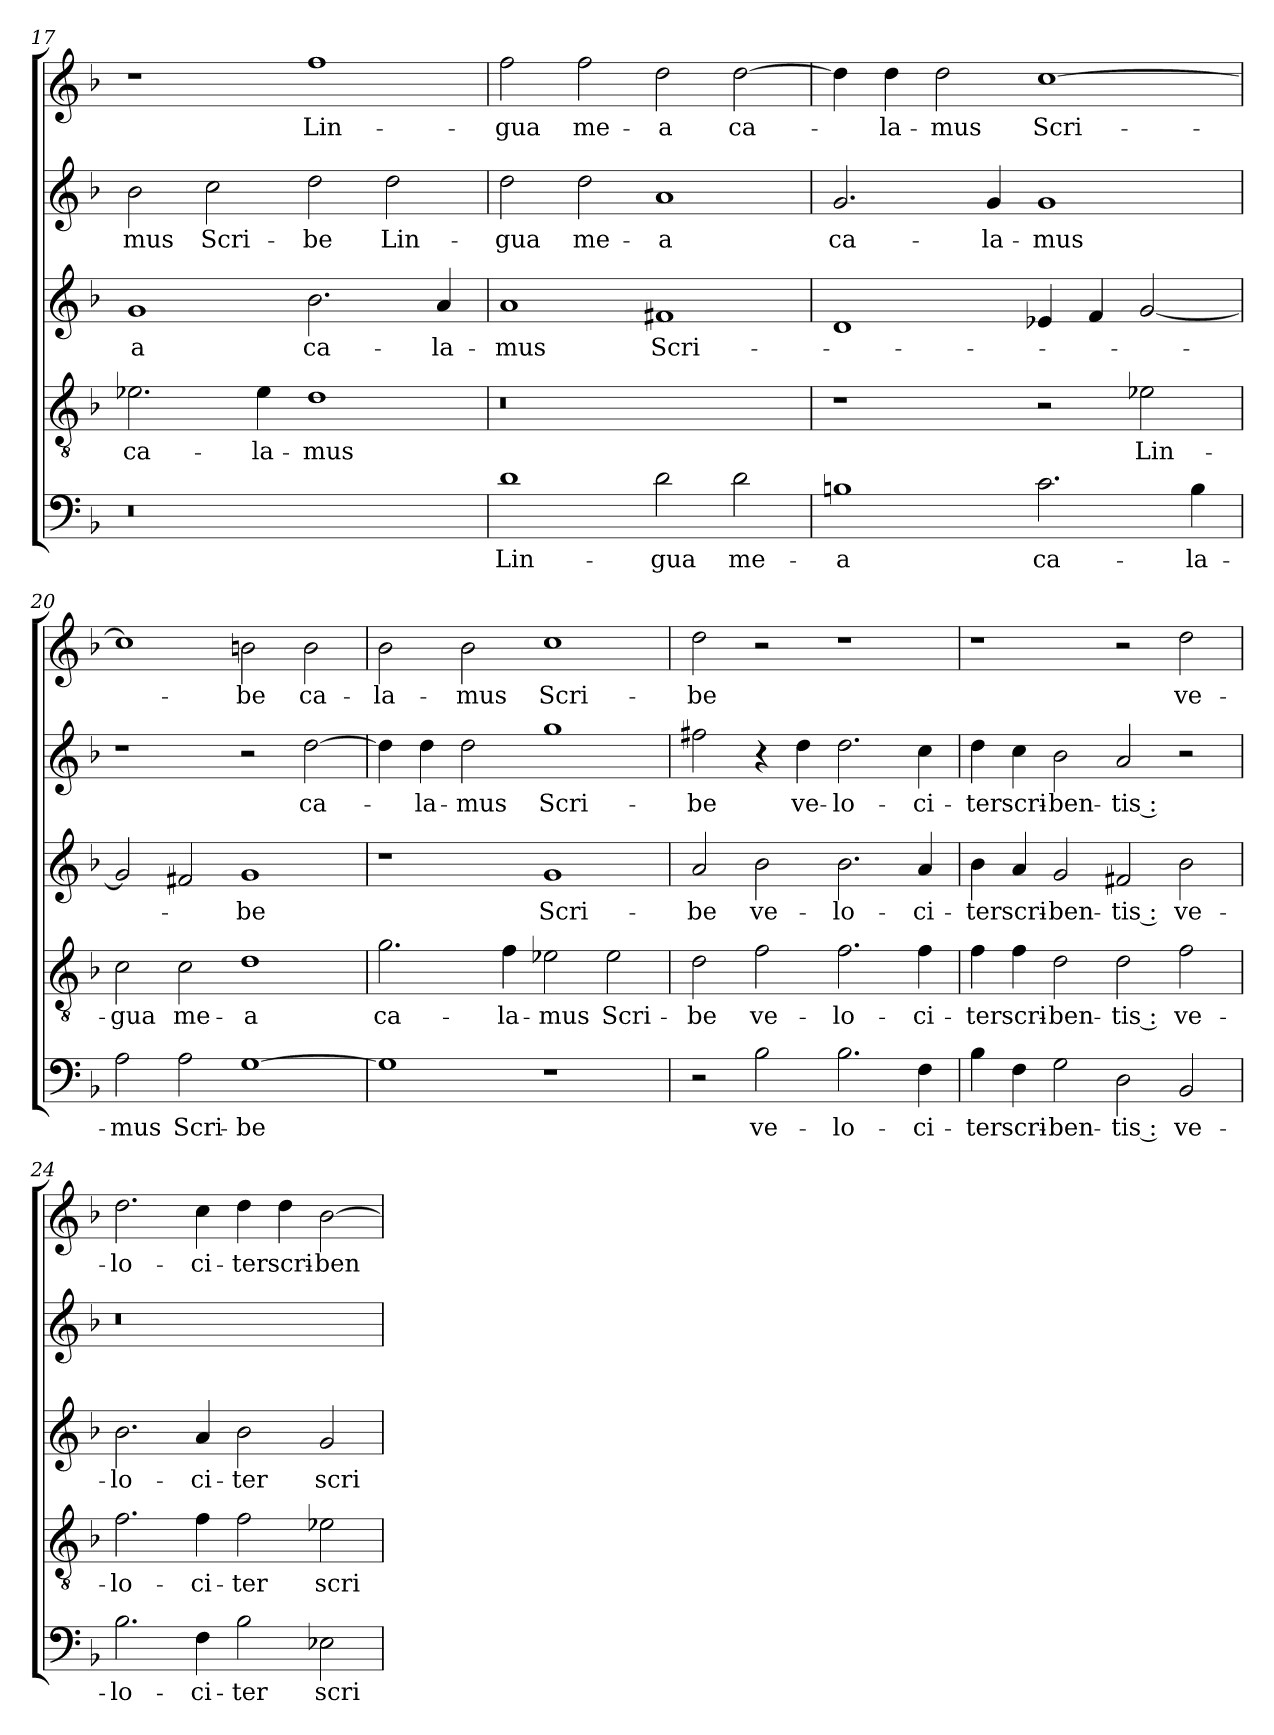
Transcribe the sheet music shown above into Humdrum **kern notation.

**kern	**text	**kern	**text	**kern	**text	**kern	**text	**kern	**text
*part5	*part5	*part4	*part4	*part3	*part3	*part2	*part2	*part1	*part1
*staff5	*staff5	*staff4	*staff4	*staff3	*staff3	*staff2	*staff2	*staff1	*staff1
*clefF4	*	*clefGv2	*	*clefG2	*	*clefG2	*	*clefG2	*
*k[b-]	*	*k[b-]	*	*k[b-]	*	*k[b-]	*	*k[b-]	*
=17	=17	=17	=17	=17	=17	=17	=17	=17	=17
0r	.	2.e-X	ca-	1g	-a	2b-	-mus	1r	.
.	.	.	.	.	.	2cc	Scri-	.	.
.	.	4e-	-la-	.	.	.	.	.	.
.	.	1d	-mus	2.b-	ca-	2dd	-be	1ff	Lin-
.	.	.	.	.	.	2dd	Lin-	.	.
.	.	.	.	4a	-la-	.	.	.	.
=18	=18	=18	=18	=18	=18	=18	=18	=18	=18
1d	Lin-	0r	.	1a	-mus	2dd	-gua	2ff	-gua
.	.	.	.	.	.	2dd	me-	2ff	me-
2d	-gua	.	.	1f#X	Scri-	1a	-a	2dd	-a
2d	me-	.	.	.	.	.	.	[2dd	ca-
!!LO:LB:g=z
=19	=19	=19	=19	=19	=19	=19	=19	=19	=19
1Bn	-a	1r	.	1d	.	2.g	ca-	4dd]	.
.	.	.	.	.	.	.	.	4dd	-la-
.	.	.	.	.	.	.	.	2dd	-mus
.	.	.	.	.	.	4g	-la-	.	.
2.c	ca-	2r	.	4e-X	.	1g	-mus	[1cc	Scri-
.	.	.	.	4f	.	.	.	.	.
.	.	2e-X	Lin-	[2g	.	.	.	.	.
4B	-la-	.	.	.	.	.	.	.	.
=20	=20	=20	=20	=20	=20	=20	=20	=20	=20
2A	-mus	2c	-gua	2g]	.	1r	.	1cc]	.
2A	Scri-	2c	me-	2f#X	.	.	.	.	.
[1G	-be	1d	-a	1g	-be	2r	.	2bn	-be
.	.	.	.	.	.	[2dd	ca-	2b	ca-
=21	=21	=21	=21	=21	=21	=21	=21	=21	=21
1G]	.	2.g	ca-	1r	.	4dd]	.	2b-	-la-
.	.	.	.	.	.	4dd	-la-	.	.
.	.	.	.	.	.	2dd	-mus	2b-	-mus
.	.	4f	-la-	.	.	.	.	.	.
1r	.	2e-X	-mus	1g	Scri-	1gg	Scri-	1cc	Scri-
.	.	2e-	Scri-	.	.	.	.	.	.
=22	=22	=22	=22	=22	=22	=22	=22	=22	=22
2r	.	2d	-be	2a	-be	2ff#X	-be	2dd	-be
2B-	ve-	2f	ve-	2b-	ve-	4r	.	2r	.
.	.	.	.	.	.	4dd	ve-	.	.
2.B-	-lo-	2.f	-lo-	2.b-	-lo-	2.dd	-lo-	1r	.
4F	-ci-	4f	-ci-	4a	-ci-	4cc	-ci-	.	.
!!LO:PB:g=z
=23	=23	=23	=23	=23	=23	=23	=23	=23	=23
4B-	-ter	4f	-ter	4b-	-ter	4dd	-ter	1r	.
4F	scri-	4f	scri-	4a	scri-	4cc	scri-	.	.
2G	-ben-	2d	-ben-	2g	-ben-	2b-	-ben-	.	.
2D	-tis :	2d	-tis :	2f#X	-tis :	2a	-tis :	2r	.
2BB-	ve-	2f	ve-	2b-	ve-	2r	.	2dd	ve-
=24	=24	=24	=24	=24	=24	=24	=24	=24	=24
2.B-	-lo-	2.f	-lo-	2.b-	-lo-	0r	.	2.dd	-lo-
4F	-ci-	4f	-ci-	4a	-ci-	.	.	4cc	-ci-
2B-	-ter	2f	-ter	2b-	-ter	.	.	4dd	-ter
.	.	.	.	.	.	.	.	4dd	scri-
2E-X	scri-	2e-X	scri-	2g	scri-	.	.	[2b-	-ben-
=	=	=	=	=	=	=	=	=	=
*-	*-	*-	*-	*-	*-	*-	*-	*-	*-
